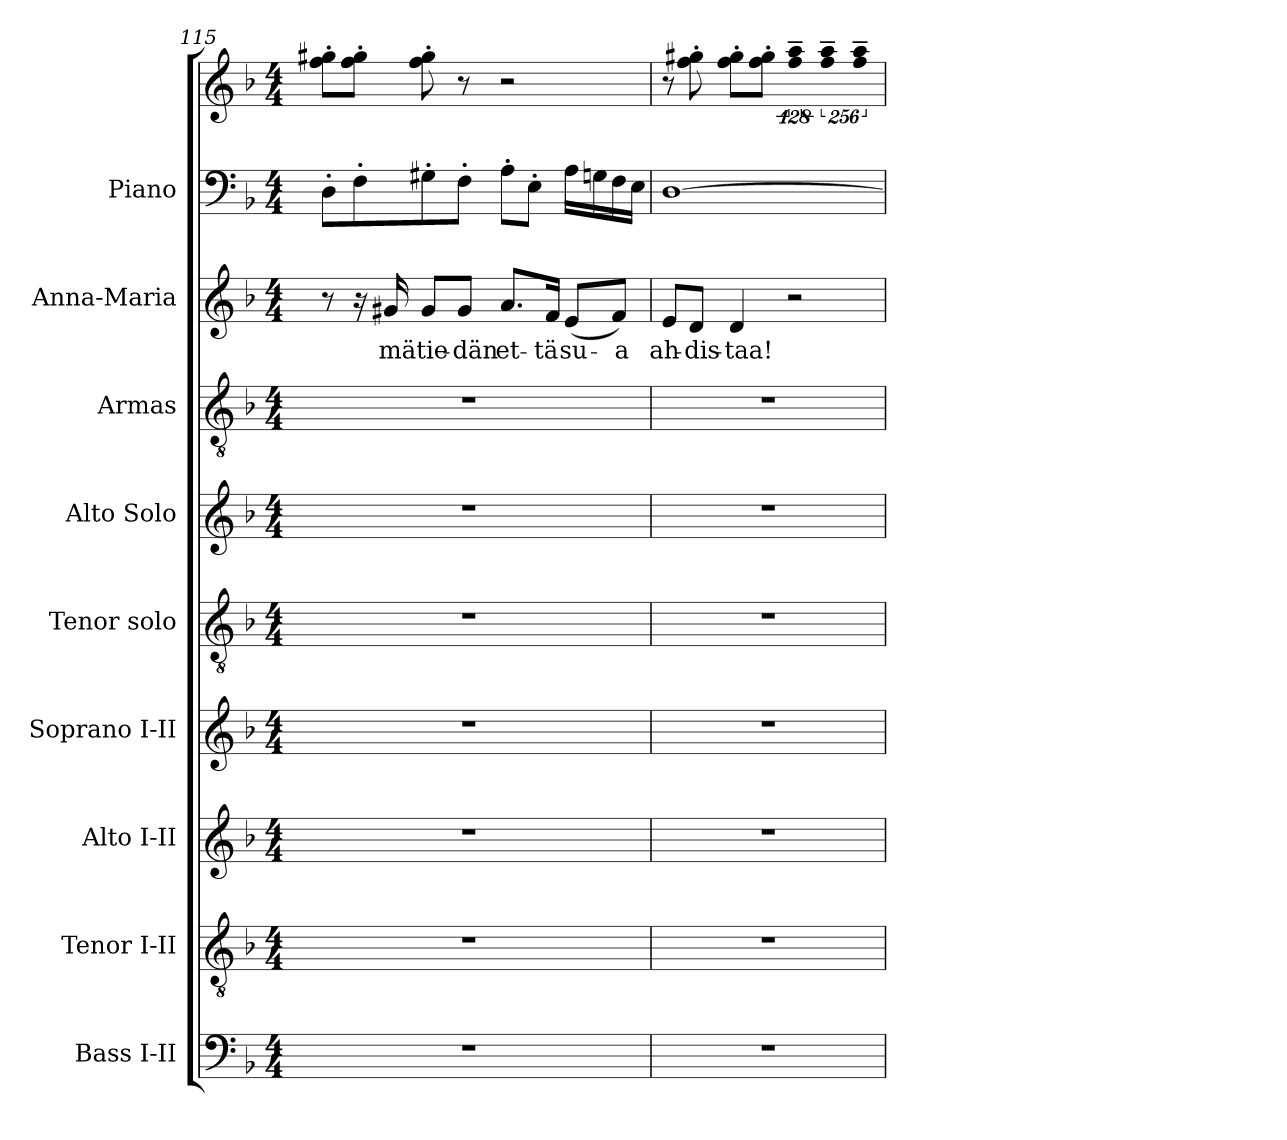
**kern	**kern	**kern	**kern	**kern	**kern	**kern	**kern	**text	**kern	**kern
*part9	*part8	*part7	*part6	*part5	*part4	*part3	*part2	*part2	*part1	*part1
*staff10	*staff9	*staff8	*staff7	*staff6	*staff5	*staff4	*staff3	*staff3	*staff2	*staff1
*I"Bass I-II	*I"Tenor I-II	*I"Alto I-II	*I"Soprano I-II	*I"Tenor solo	*I"Alto Solo	*I"Armas	*I"Anna-Maria	*	*I"Piano	*
*I'B.	*I'T.	*I'A.	*I'S.	*I'T. Solo	*I'A. Solo	*I'Armas	*I'A-M	*	*I'Pno.	*
!!LO:LB:g=z
*clefF4	*clefGv2	*clefG2	*clefG2	*clefGv2	*clefG2	*clefGv2	*clefG2	*	*clefF4	*clefG2
*	*ITrd7c12	*	*	*ITrd7c12	*	*ITrd7c12	*	*	*	*
*k[b-]	*k[b-]	*k[b-]	*k[b-]	*k[b-]	*k[b-]	*k[b-]	*k[b-]	*	*k[b-]	*k[b-]
*F:	*F:	*F:	*F:	*F:	*F:	*F:	*F:	*	*F:	*F:
*M4/4	*M4/4	*M4/4	*M4/4	*M4/4	*M4/4	*M4/4	*M4/4	*	*M4/4	*M4/4
=115	=115	=115	=115	=115	=115	=115	=115	=115	=115	=115
1r	1r	1r	1r	1r	1r	1r	8r	.	8D'i\L	8ffi\' 8gg#Xi'L
.	.	.	.	.	.	.	16r	.	8F'i\	8ffi\' 8gg#i'J
!	!	!	!	!	!	!	!	!LO:LY:b:color=#000000	!	!
.	.	.	.	.	.	.	16g#Xi/	mä	.	.
!	!	!	!	!	!	!	!	!LO:LY:b:color=#000000	!	!
.	.	.	.	.	.	.	8g#i/L	tie-	8G#X'i\	8ffi\' 8gg#i'
!	!	!	!	!	!	!	!	!LO:LY:b:color=#000000	!	!
.	.	.	.	.	.	.	8g#i/J	-dän	8F'i\J	8r
!	!	!	!	!	!	!	!	!LO:LY:b:color=#000000	!	!
.	.	.	.	.	.	.	8.ai/L	et-	8A'i\L	2r
.	.	.	.	.	.	.	.	.	8E'i\J	.
!	!	!	!	!	!	!	!	!LO:LY:b:color=#000000	!	!
.	.	.	.	.	.	.	16fi/Jk	-tä	.	.
!	!	!	!	!	!	!	!	!LO:LY:b:color=#000000	!	!
.	.	.	.	.	.	.	(8ei/L	su-	16Ai\LL	.
.	.	.	.	.	.	.	.	.	16Gni\	.
!	!	!	!	!	!	!	!	!LO:LY:b:color=#000000	!	!
.	.	.	.	.	.	.	8fi/J)	-a	16Fi\	.
.	.	.	.	.	.	.	.	.	16Ei\JJ	.
=116	=116	=116	=116	=116	=116	=116	=116	=116	=116	=116
!	!	!	!	!	!	!	!	!LO:LY:b:color=#000000	!	!
1r	1r	1r	1r	1r	1r	1r	8ei/L	ah-	[>1Di	8r
!	!	!	!	!	!	!	!	!LO:LY:b:color=#000000	!	!
.	.	.	.	.	.	.	8di/J	-dis-	.	8ffi\' 8gg#Xi'
!	!	!	!	!	!	!	!	!LO:LY:b:color=#000000	!	!
.	.	.	.	.	.	.	4di/	-taa!	.	8ffi\' 8gg#i'L
.	.	.	.	.	.	.	.	.	.	8ffi\' 8gg#i'J
!	!	!	!	!	!	!	!	!	!	!LO:N:vis=4
.	.	.	.	.	.	.	2r	.	.	512%85ffi\~ 512%85aai~
!	!	!	!	!	!	!	!	!	!	!LO:N:vis=4
.	.	.	.	.	.	.	.	.	.	1024%171ffi\~ 1024%171aai~
!	!	!	!	!	!	!	!	!	!	!LO:N:vis=4
.	.	.	.	.	.	.	.	.	.	1024%171ffi\~ 1024%171aai~
=	=	=	=	=	=	=	=	=	=	=
*-	*-	*-	*-	*-	*-	*-	*-	*-	*-	*-
